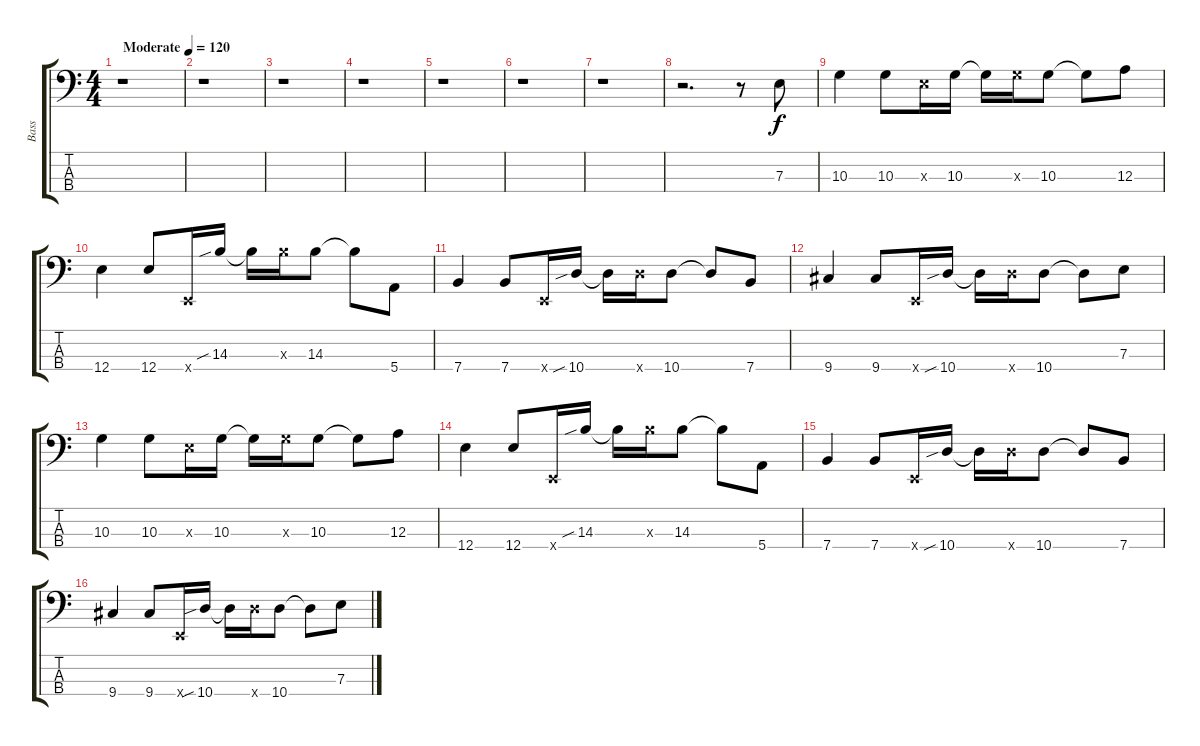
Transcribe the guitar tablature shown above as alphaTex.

\track ("Bass" "Bass") {instrument distortionguitar}
\staff {score tabs}
\tuning (G2 D2 A1 E1) {hide}
\ts (4 4)
\tempo (120 "Moderate")
\clef f4
\ks c
r.1{dy f instrument distortionguitar} |
r.1 |
r.1 |
r.1 |
r.1 |
r.1 |
r.1 |
r.2{d} r.8 7.3.8 |
10.3.4 10.3.8 7.3{x}.16 10.3.16 10.3{t}.16 10.3{x}.16 10.3.8 10.3{t}.8 12.3.8 |
12.4.4 12.4.8 0.4{x}.16 14.3{sib}.16 14.3{t}.16 14.3{x}.16 14.3.8 14.3{t}.8 5.4.8 |
7.4.4 7.4.8 0.4{x}.16 10.4{sib}.16 10.4{t}.16 10.4{x}.16 10.4.8 10.4{t}.8 7.4.8 |
9.4.4 9.4.8 0.4{x}.16 10.4{sib}.16 10.4{t}.16 10.4{x}.16 10.4.8 10.4{t}.8 7.3.8 |
10.3.4 10.3.8 7.3{x}.16 10.3.16 10.3{t}.16 10.3{x}.16 10.3.8 10.3{t}.8 12.3.8 |
12.4.4 12.4.8 0.4{x}.16 14.3{sib}.16 14.3{t}.16 14.3{x}.16 14.3.8 14.3{t}.8 5.4.8 |
7.4.4 7.4.8 0.4{x}.16 10.4{sib}.16 10.4{t}.16 10.4{x}.16 10.4.8 10.4{t}.8 7.4.8 |
9.4.4 9.4.8 0.4{x}.16 10.4{sib}.16 10.4{t}.16 10.4{x}.16 10.4.8 10.4{t}.8 7.3.8
